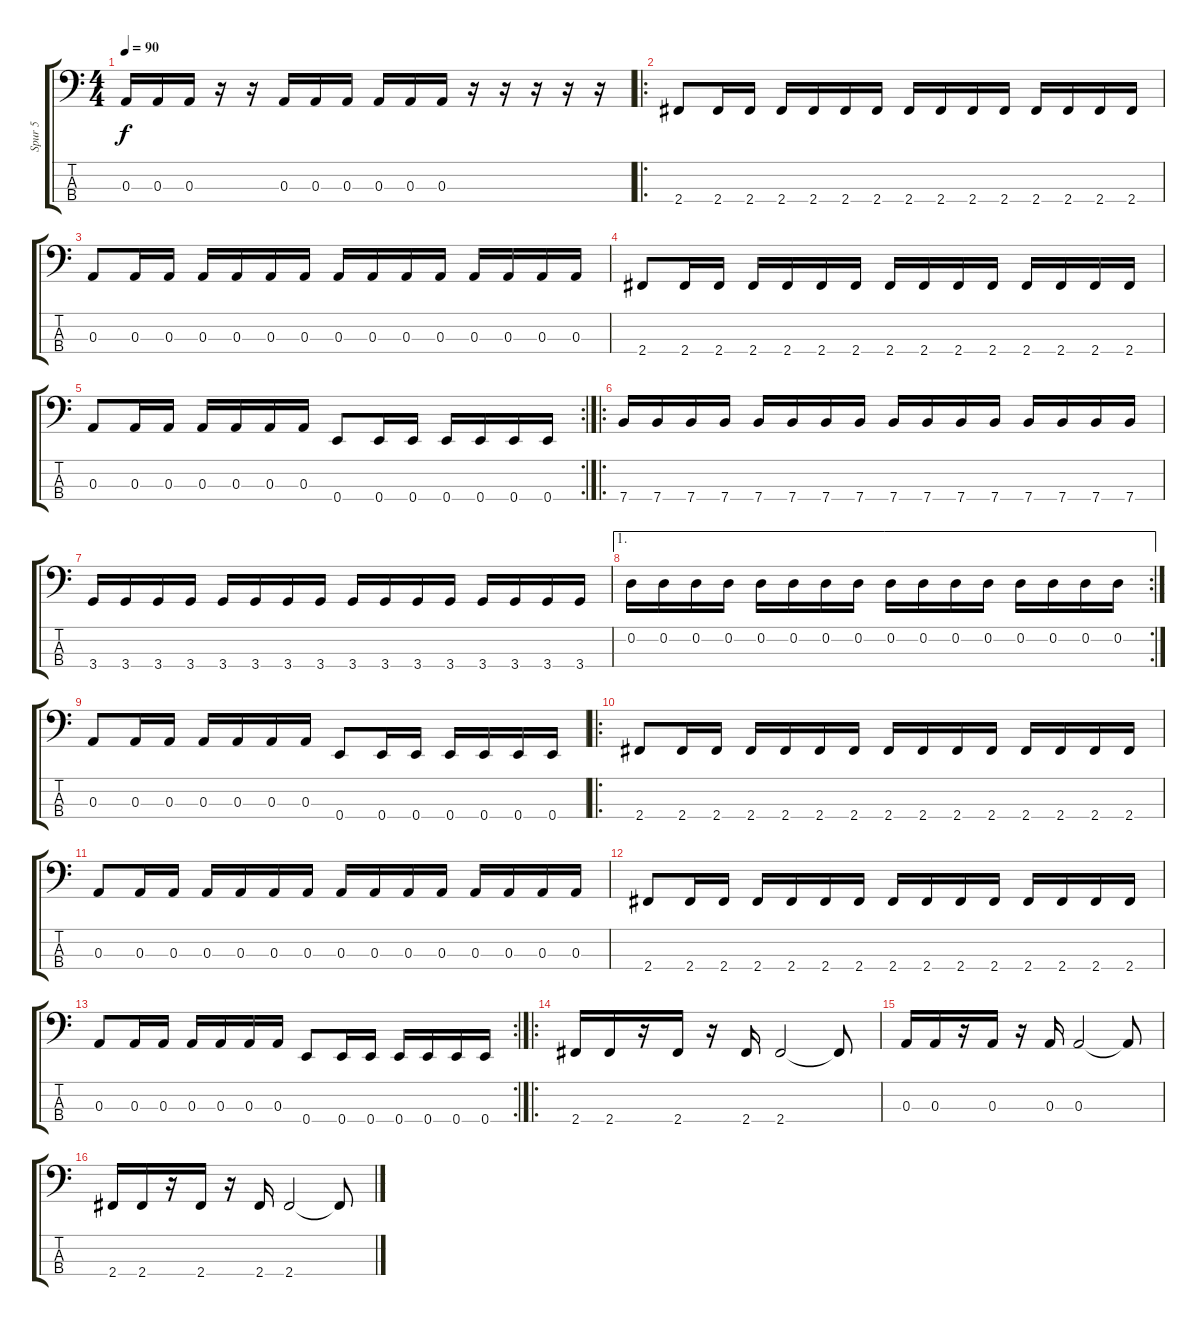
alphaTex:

\track ("Spur 5" "Spur 5") {instrument electricbasspick}
\staff {score tabs}
\tuning (G2 D2 A1 E1) {hide}
\ts (4 4)
\tempo 90
\clef f4
\ks c
0.3.16{dy f} 0.3.16 0.3.16 r.16 r.16 0.3.16 0.3.16 0.3.16 0.3.16 0.3.16 0.3.16 r.16 r.16 r.16 r.16 r.16 |
\ro
2.4.8 2.4.16 2.4.16 2.4.16 2.4.16 2.4.16 2.4.16 2.4.16 2.4.16 2.4.16 2.4.16 2.4.16 2.4.16 2.4.16 2.4.16 |
0.3.8 0.3.16 0.3.16 0.3.16 0.3.16 0.3.16 0.3.16 0.3.16 0.3.16 0.3.16 0.3.16 0.3.16 0.3.16 0.3.16 0.3.16 |
2.4.8 2.4.16 2.4.16 2.4.16 2.4.16 2.4.16 2.4.16 2.4.16 2.4.16 2.4.16 2.4.16 2.4.16 2.4.16 2.4.16 2.4.16 |
\rc 2
0.3.8 0.3.16 0.3.16 0.3.16 0.3.16 0.3.16 0.3.16 0.4.8 0.4.16 0.4.16 0.4.16 0.4.16 0.4.16 0.4.16 |
\ro
7.4.16 7.4.16 7.4.16 7.4.16 7.4.16 7.4.16 7.4.16 7.4.16 7.4.16 7.4.16 7.4.16 7.4.16 7.4.16 7.4.16 7.4.16 7.4.16 |
3.4.16 3.4.16 3.4.16 3.4.16 3.4.16 3.4.16 3.4.16 3.4.16 3.4.16 3.4.16 3.4.16 3.4.16 3.4.16 3.4.16 3.4.16 3.4.16 |
\ae 1
\rc 2
0.2.16 0.2.16 0.2.16 0.2.16 0.2.16 0.2.16 0.2.16 0.2.16 0.2.16 0.2.16 0.2.16 0.2.16 0.2.16 0.2.16 0.2.16 0.2.16 |
0.3.8 0.3.16 0.3.16 0.3.16 0.3.16 0.3.16 0.3.16 0.4.8 0.4.16 0.4.16 0.4.16 0.4.16 0.4.16 0.4.16 |
\ro
2.4.8 2.4.16 2.4.16 2.4.16 2.4.16 2.4.16 2.4.16 2.4.16 2.4.16 2.4.16 2.4.16 2.4.16 2.4.16 2.4.16 2.4.16 |
0.3.8 0.3.16 0.3.16 0.3.16 0.3.16 0.3.16 0.3.16 0.3.16 0.3.16 0.3.16 0.3.16 0.3.16 0.3.16 0.3.16 0.3.16 |
2.4.8 2.4.16 2.4.16 2.4.16 2.4.16 2.4.16 2.4.16 2.4.16 2.4.16 2.4.16 2.4.16 2.4.16 2.4.16 2.4.16 2.4.16 |
\rc 2
0.3.8 0.3.16 0.3.16 0.3.16 0.3.16 0.3.16 0.3.16 0.4.8 0.4.16 0.4.16 0.4.16 0.4.16 0.4.16 0.4.16 |
\ro
2.4.16 2.4.16 r.16 2.4.16 r.16 2.4.16 2.4.2 2.4{t}.8 |
0.3.16 0.3.16 r.16 0.3.16 r.16 0.3.16 0.3.2 0.3{t}.8 |
2.4.16 2.4.16 r.16 2.4.16 r.16 2.4.16 2.4.2 2.4{t}.8
